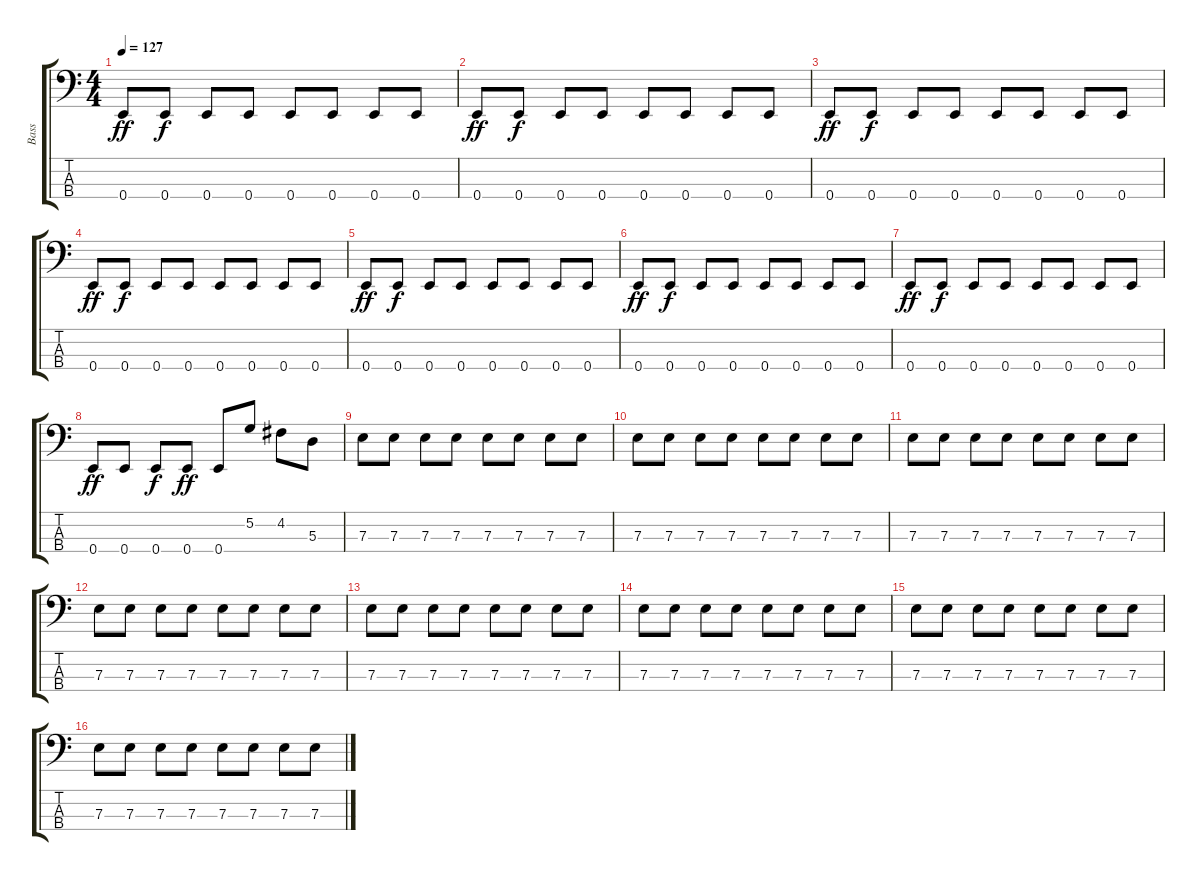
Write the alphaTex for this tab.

\track ("Bass" "Bass") {instrument electricbassfinger}
\staff {score tabs}
\tuning (G2 D2 A1 E1) {hide}
\ts (4 4)
\tempo 127
\clef f4
\ks c
0.4.8{dy ff} 0.4.8{dy f} 0.4.8 0.4.8 0.4.8 0.4.8 0.4.8 0.4.8 |
0.4.8{dy ff} 0.4.8{dy f} 0.4.8 0.4.8 0.4.8 0.4.8 0.4.8 0.4.8 |
0.4.8{dy ff} 0.4.8{dy f} 0.4.8 0.4.8 0.4.8 0.4.8 0.4.8 0.4.8 |
0.4.8{dy ff} 0.4.8{dy f} 0.4.8 0.4.8 0.4.8 0.4.8 0.4.8 0.4.8 |
0.4.8{dy ff} 0.4.8{dy f} 0.4.8 0.4.8 0.4.8 0.4.8 0.4.8 0.4.8 |
0.4.8{dy ff} 0.4.8{dy f} 0.4.8 0.4.8 0.4.8 0.4.8 0.4.8 0.4.8 |
0.4.8{dy ff} 0.4.8{dy f} 0.4.8 0.4.8 0.4.8 0.4.8 0.4.8 0.4.8 |
0.4.8{dy ff} 0.4.8 0.4.8{dy f} 0.4.8{dy ff} 0.4.8 5.2.8 4.2.8 5.3.8 |
7.3.8 7.3.8 7.3.8 7.3.8 7.3.8 7.3.8 7.3.8 7.3.8 |
7.3.8 7.3.8 7.3.8 7.3.8 7.3.8 7.3.8 7.3.8 7.3.8 |
7.3.8 7.3.8 7.3.8 7.3.8 7.3.8 7.3.8 7.3.8 7.3.8 |
7.3.8 7.3.8 7.3.8 7.3.8 7.3.8 7.3.8 7.3.8 7.3.8 |
7.3.8 7.3.8 7.3.8 7.3.8 7.3.8 7.3.8 7.3.8 7.3.8 |
7.3.8 7.3.8 7.3.8 7.3.8 7.3.8 7.3.8 7.3.8 7.3.8 |
7.3.8 7.3.8 7.3.8 7.3.8 7.3.8 7.3.8 7.3.8 7.3.8 |
7.3.8 7.3.8 7.3.8 7.3.8 7.3.8 7.3.8 7.3.8 7.3.8
